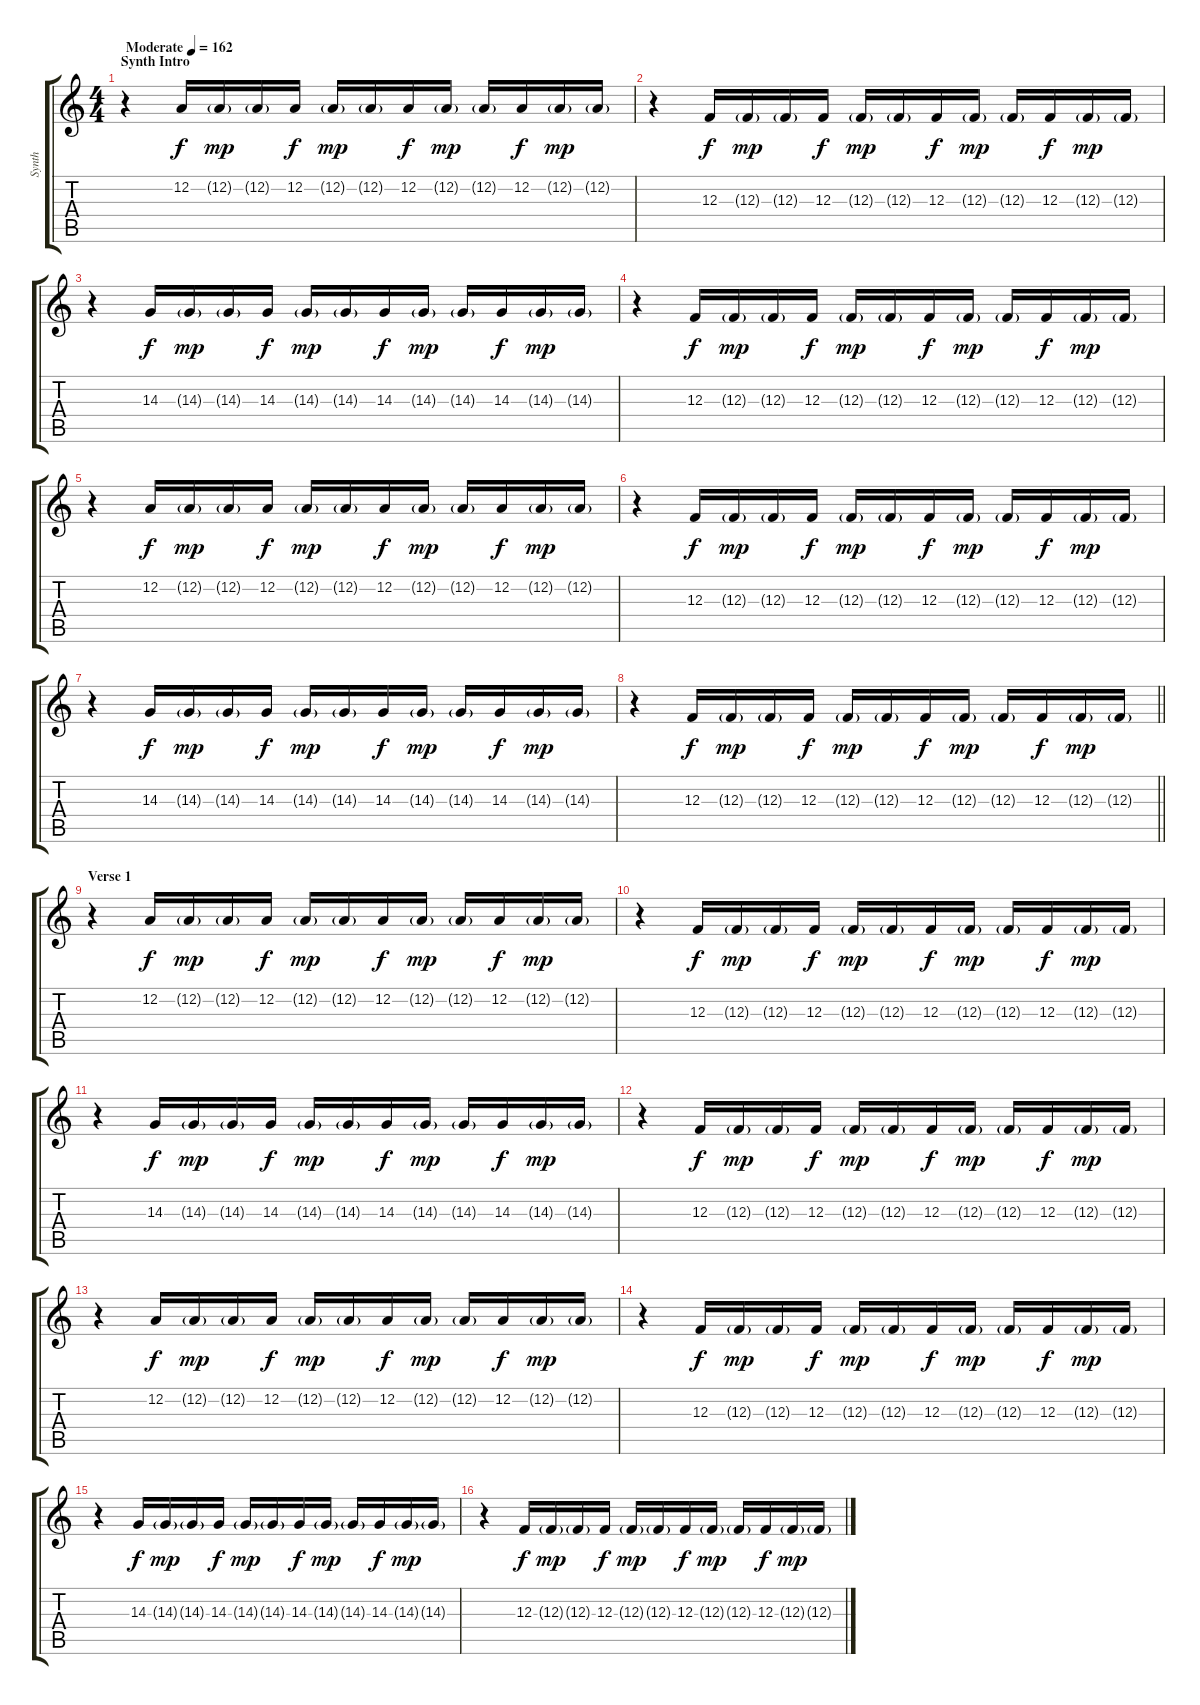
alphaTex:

\track ("Synth" "Synth") {instrument lead1square}
\staff {score tabs}
\tuning (D4 A3 F3 C3 G2 C2) {hide}
\ts (4 4)
\section ("" "Synth Intro")
\tempo (162 "Moderate")
\clef g2
\ks c
r.4{dy f instrument lead1square} 12.2.16 12.2{g}.16{dy mp} 12.2{g}.16 12.2.16{dy f} 12.2{g}.16{dy mp} 12.2{g}.16 12.2.16{dy f} 12.2{g}.16{dy mp} 12.2{g}.16 12.2.16{dy f} 12.2{g}.16{dy mp} 12.2{g}.16 |
r.4 12.3.16{dy f} 12.3{g}.16{dy mp} 12.3{g}.16 12.3.16{dy f} 12.3{g}.16{dy mp} 12.3{g}.16 12.3.16{dy f} 12.3{g}.16{dy mp} 12.3{g}.16 12.3.16{dy f} 12.3{g}.16{dy mp} 12.3{g}.16 |
r.4 14.3.16{dy f} 14.3{g}.16{dy mp} 14.3{g}.16 14.3.16{dy f} 14.3{g}.16{dy mp} 14.3{g}.16 14.3.16{dy f} 14.3{g}.16{dy mp} 14.3{g}.16 14.3.16{dy f} 14.3{g}.16{dy mp} 14.3{g}.16 |
r.4 12.3.16{dy f} 12.3{g}.16{dy mp} 12.3{g}.16 12.3.16{dy f} 12.3{g}.16{dy mp} 12.3{g}.16 12.3.16{dy f} 12.3{g}.16{dy mp} 12.3{g}.16 12.3.16{dy f} 12.3{g}.16{dy mp} 12.3{g}.16 |
r.4 12.2.16{dy f} 12.2{g}.16{dy mp} 12.2{g}.16 12.2.16{dy f} 12.2{g}.16{dy mp} 12.2{g}.16 12.2.16{dy f} 12.2{g}.16{dy mp} 12.2{g}.16 12.2.16{dy f} 12.2{g}.16{dy mp} 12.2{g}.16 |
r.4 12.3.16{dy f} 12.3{g}.16{dy mp} 12.3{g}.16 12.3.16{dy f} 12.3{g}.16{dy mp} 12.3{g}.16 12.3.16{dy f} 12.3{g}.16{dy mp} 12.3{g}.16 12.3.16{dy f} 12.3{g}.16{dy mp} 12.3{g}.16 |
r.4 14.3.16{dy f} 14.3{g}.16{dy mp} 14.3{g}.16 14.3.16{dy f} 14.3{g}.16{dy mp} 14.3{g}.16 14.3.16{dy f} 14.3{g}.16{dy mp} 14.3{g}.16 14.3.16{dy f} 14.3{g}.16{dy mp} 14.3{g}.16 |
\barLineRight lightlight
r.4 12.3.16{dy f} 12.3{g}.16{dy mp} 12.3{g}.16 12.3.16{dy f} 12.3{g}.16{dy mp} 12.3{g}.16 12.3.16{dy f} 12.3{g}.16{dy mp} 12.3{g}.16 12.3.16{dy f} 12.3{g}.16{dy mp} 12.3{g}.16 |
\section ("" "Verse 1")
r.4 12.2.16{dy f} 12.2{g}.16{dy mp} 12.2{g}.16 12.2.16{dy f} 12.2{g}.16{dy mp} 12.2{g}.16 12.2.16{dy f} 12.2{g}.16{dy mp} 12.2{g}.16 12.2.16{dy f} 12.2{g}.16{dy mp} 12.2{g}.16 |
r.4 12.3.16{dy f} 12.3{g}.16{dy mp} 12.3{g}.16 12.3.16{dy f} 12.3{g}.16{dy mp} 12.3{g}.16 12.3.16{dy f} 12.3{g}.16{dy mp} 12.3{g}.16 12.3.16{dy f} 12.3{g}.16{dy mp} 12.3{g}.16 |
r.4 14.3.16{dy f} 14.3{g}.16{dy mp} 14.3{g}.16 14.3.16{dy f} 14.3{g}.16{dy mp} 14.3{g}.16 14.3.16{dy f} 14.3{g}.16{dy mp} 14.3{g}.16 14.3.16{dy f} 14.3{g}.16{dy mp} 14.3{g}.16 |
r.4 12.3.16{dy f} 12.3{g}.16{dy mp} 12.3{g}.16 12.3.16{dy f} 12.3{g}.16{dy mp} 12.3{g}.16 12.3.16{dy f} 12.3{g}.16{dy mp} 12.3{g}.16 12.3.16{dy f} 12.3{g}.16{dy mp} 12.3{g}.16 |
r.4 12.2.16{dy f} 12.2{g}.16{dy mp} 12.2{g}.16 12.2.16{dy f} 12.2{g}.16{dy mp} 12.2{g}.16 12.2.16{dy f} 12.2{g}.16{dy mp} 12.2{g}.16 12.2.16{dy f} 12.2{g}.16{dy mp} 12.2{g}.16 |
r.4 12.3.16{dy f} 12.3{g}.16{dy mp} 12.3{g}.16 12.3.16{dy f} 12.3{g}.16{dy mp} 12.3{g}.16 12.3.16{dy f} 12.3{g}.16{dy mp} 12.3{g}.16 12.3.16{dy f} 12.3{g}.16{dy mp} 12.3{g}.16 |
r.4 14.3.16{dy f} 14.3{g}.16{dy mp} 14.3{g}.16 14.3.16{dy f} 14.3{g}.16{dy mp} 14.3{g}.16 14.3.16{dy f} 14.3{g}.16{dy mp} 14.3{g}.16 14.3.16{dy f} 14.3{g}.16{dy mp} 14.3{g}.16 |
r.4 12.3.16{dy f} 12.3{g}.16{dy mp} 12.3{g}.16 12.3.16{dy f} 12.3{g}.16{dy mp} 12.3{g}.16 12.3.16{dy f} 12.3{g}.16{dy mp} 12.3{g}.16 12.3.16{dy f} 12.3{g}.16{dy mp} 12.3{g}.16
